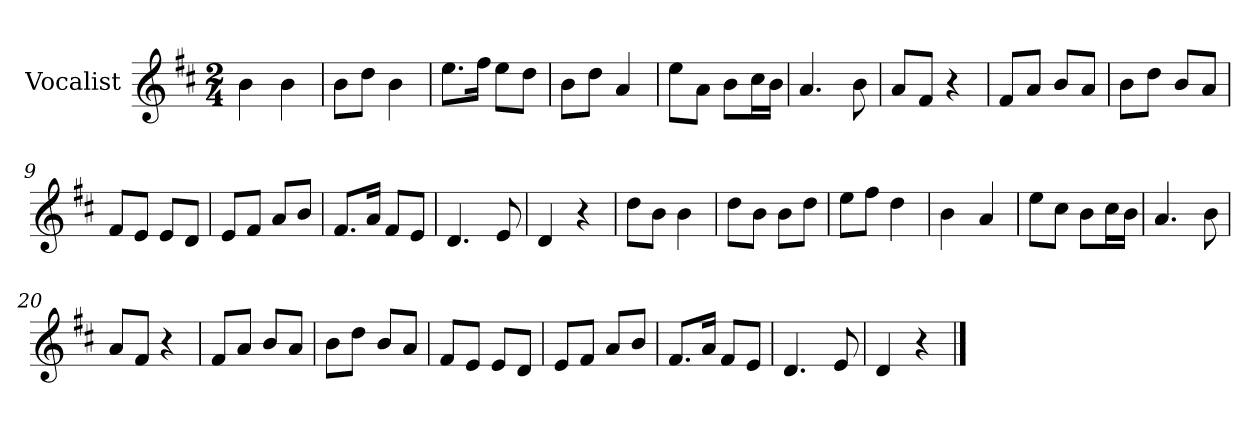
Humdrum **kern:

**kern
*part1
*staff1
*I"Vocalist
*k[f#c#]
*D:
*M2/4
=
4b
4b
=1
8bL
8ddJ
4b
=2
8.eeL
16ff#Jk
8eeL
8ddJ
=3
8bL
8ddJ
4a
=4
8eeL
8aJ
8bL
16cc#L
16bJJ
=5
4.a
8b
=6
8aL
8f#J
4r
=7
8f#L
8aJ
8bL
8aJ
=8
8bL
8ddJ
8bL
8aJ
=9
8f#L
8eJ
8eL
8dJ
=10
8eL
8f#J
8aL
8bJ
=11
8.f#L
16aJk
8f#L
8eJ
=12
4.d
8e
=13
4d
4r
=14
8ddL
8bJ
4b
=15
8ddL
8bJ
8bL
8ddJ
=16
8eeL
8ff#J
4dd
=17
4b
4a
=18
8eeL
8cc#J
8bL
16cc#L
16bJJ
=19
4.a
8b
=20
8aL
8f#J
4r
=21
8f#L
8aJ
8bL
8aJ
=22
8bL
8ddJ
8bL
8aJ
=23
8f#L
8eJ
8eL
8dJ
=24
8eL
8f#J
8aL
8bJ
=25
8.f#L
16aJk
8f#L
8eJ
=26
4.d
8e
=27
4d
4r
==
*-
